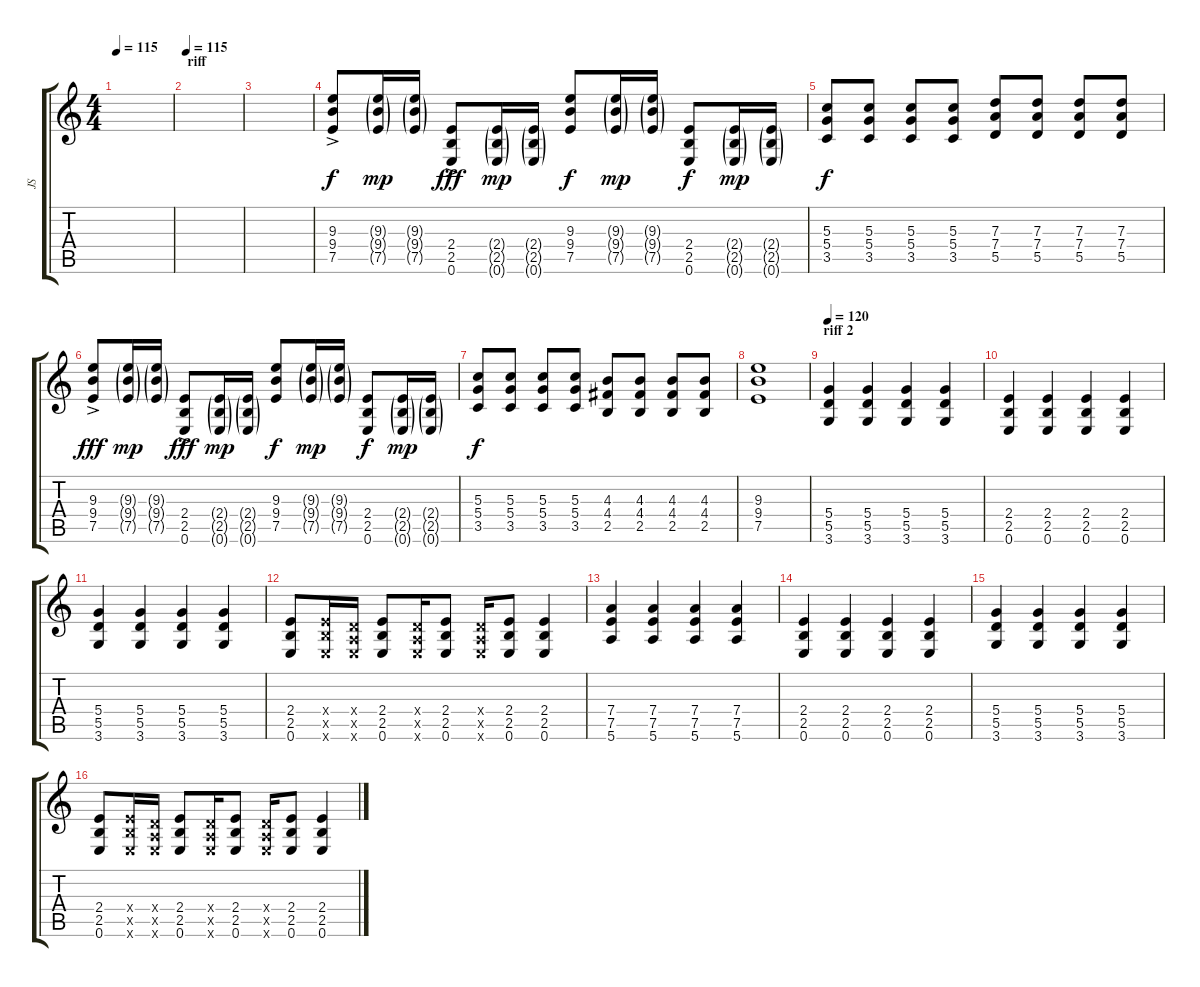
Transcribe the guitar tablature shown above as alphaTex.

\track ("JS" "JS") {instrument overdrivenguitar}
\staff {score tabs}
\tuning (E4 B3 G3 D3 A2 E2) {hide}
\ts (4 4)
\tempo 115
\clef g2
\ks c
|
\section ("" "riff")
\tempo 115
|
|
(9.3 9.4 7.5{ac}).8{volume 12 balance 8} (9.3{g} 9.4{g} 7.5{g}).16{dy mp} (9.3{g} 9.4{g} 7.5{g}).16 (2.4{ac} 2.5 0.6).8{dy fff} (2.4{g} 2.5{g} 0.6{g}).16{dy mp} (2.4{g} 2.5{g} 0.6{g}).16 (9.3 9.4 7.5).8{dy f} (9.3{g} 9.4{g} 7.5{g}).16{dy mp} (9.3{g} 9.4{g} 7.5{g}).16 (2.4 2.5 0.6).8{dy f} (2.4{g} 2.5{g} 0.6{g}).16{dy mp} (2.4{g} 2.5{g} 0.6{g}).16 |
(5.3 5.4 3.5).8{dy f} (5.3 5.4 3.5).8 (5.3 5.4 3.5).8 (5.3 5.4 3.5).8 (7.3 7.4 5.5).8 (7.3 7.4 5.5).8 (7.3 7.4 5.5).8 (7.3 7.4 5.5).8 |
(9.3 9.4 7.5{ac}).8{dy fff} (9.3{g} 9.4{g} 7.5{g}).16{dy mp} (9.3{g} 9.4{g} 7.5{g}).16 (2.4{ac} 2.5 0.6).8{dy fff} (2.4{g} 2.5{g} 0.6{g}).16{dy mp} (2.4{g} 2.5{g} 0.6{g}).16 (9.3 9.4 7.5).8{dy f} (9.3{g} 9.4{g} 7.5{g}).16{dy mp} (9.3{g} 9.4{g} 7.5{g}).16 (2.4 2.5 0.6).8{dy f} (2.4{g} 2.5{g} 0.6{g}).16{dy mp} (2.4{g} 2.5{g} 0.6{g}).16 |
(5.3 5.4 3.5).8{dy f} (5.3 5.4 3.5).8 (5.3 5.4 3.5).8 (5.3 5.4 3.5).8 (4.3 4.4 2.5).8 (4.3 4.4 2.5).8 (4.3 4.4 2.5).8 (4.3 4.4 2.5).8 |
(9.3 9.4 7.5).1 |
\section ("" "riff 2")
\tempo 120
(5.4 5.5 3.6).4{volume 12} (5.4 5.5 3.6).4 (5.4 5.5 3.6).4 (5.4 5.5 3.6).4 |
(2.4 2.5 0.6).4 (2.4 2.5 0.6).4 (2.4 2.5 0.6).4 (2.4 2.5 0.6).4 |
(5.4 5.5 3.6).4 (5.4 5.5 3.6).4 (5.4 5.5 3.6).4 (5.4 5.5 3.6).4 |
(2.4 2.5 0.6).8 (2.4{x} 2.5{x} 0.6{x}).16 (0.4{x} 0.5{x} 0.6{x}).16 (2.4 2.5 0.6).8 (0.4{x} 0.5{x} 0.6{x}).16 (2.4 2.5 0.6).8 (0.4{x} 0.5{x} 0.6{x}).16 (2.4 2.5 0.6).8 (2.4 2.5 0.6).4 |
(7.4 7.5 5.6).4 (7.4 7.5 5.6).4 (7.4 7.5 5.6).4 (7.4 7.5 5.6).4 |
(2.4 2.5 0.6).4 (2.4 2.5 0.6).4 (2.4 2.5 0.6).4 (2.4 2.5 0.6).4 |
(5.4 5.5 3.6).4 (5.4 5.5 3.6).4 (5.4 5.5 3.6).4 (5.4 5.5 3.6).4 |
(2.4 2.5 0.6).8 (2.4{x} 2.5{x} 0.6{x}).16 (0.4{x} 0.5{x} 0.6{x}).16 (2.4 2.5 0.6).8 (0.4{x} 0.5{x} 0.6{x}).16 (2.4 2.5 0.6).8 (0.4{x} 0.5{x} 0.6{x}).16 (2.4 2.5 0.6).8 (2.4 2.5 0.6).4
